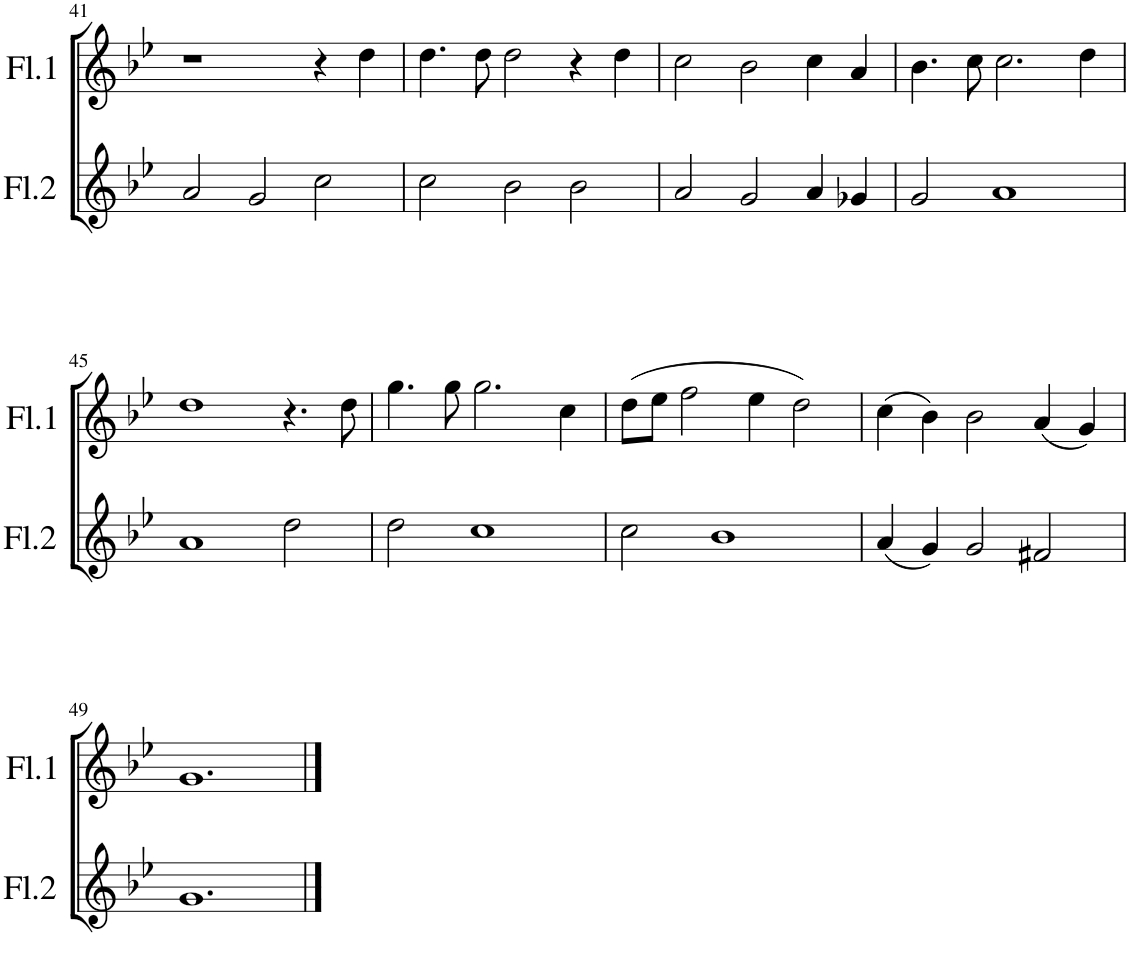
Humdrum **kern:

**kern	**kern
*part2	*part1
*staff2	*staff1
*I"Flauta 2	*I"Flauta 1
*I'Fl.2	*I'Fl.1
!!LO:PB:g=z
*clefG2	*clefG2
*k[b-e-]	*k[b-e-]
*M3/2	*M3/2
=41	=41
2a/	1r
2g/	.
2cc\	4r
.	4dd\
=42	=42
2cc\	4.dd\
.	8dd\
2b-\	2dd\
2b-\	4r
.	4dd\
=43	=43
2a/	2cc\
2g/	2b-\
4a/	4cc\
4g-X/	4a/
=44	=44
2g/	4.b-\
.	8cc\
1a	2.cc\
.	4dd\
!!LO:LB:g=z
=45	=45
1a	1dd
2dd\	4.r
.	8dd\
=46	=46
2dd\	4.gg\
.	8gg\
1cc	2.gg\
.	4cc\
=47	=47
2cc\	(8dd\L
.	8ee-\J
.	2ff\
1b-	.
.	4ee-\
.	2dd\)
=48	=48
(4a/	(4cc\
4g/)	4b-\)
2g/	2b-\
2f#X/	(4a/
.	4g/)
!!LO:LB:g=z
=49	=49
1.g	1.g
==	==
*-	*-
